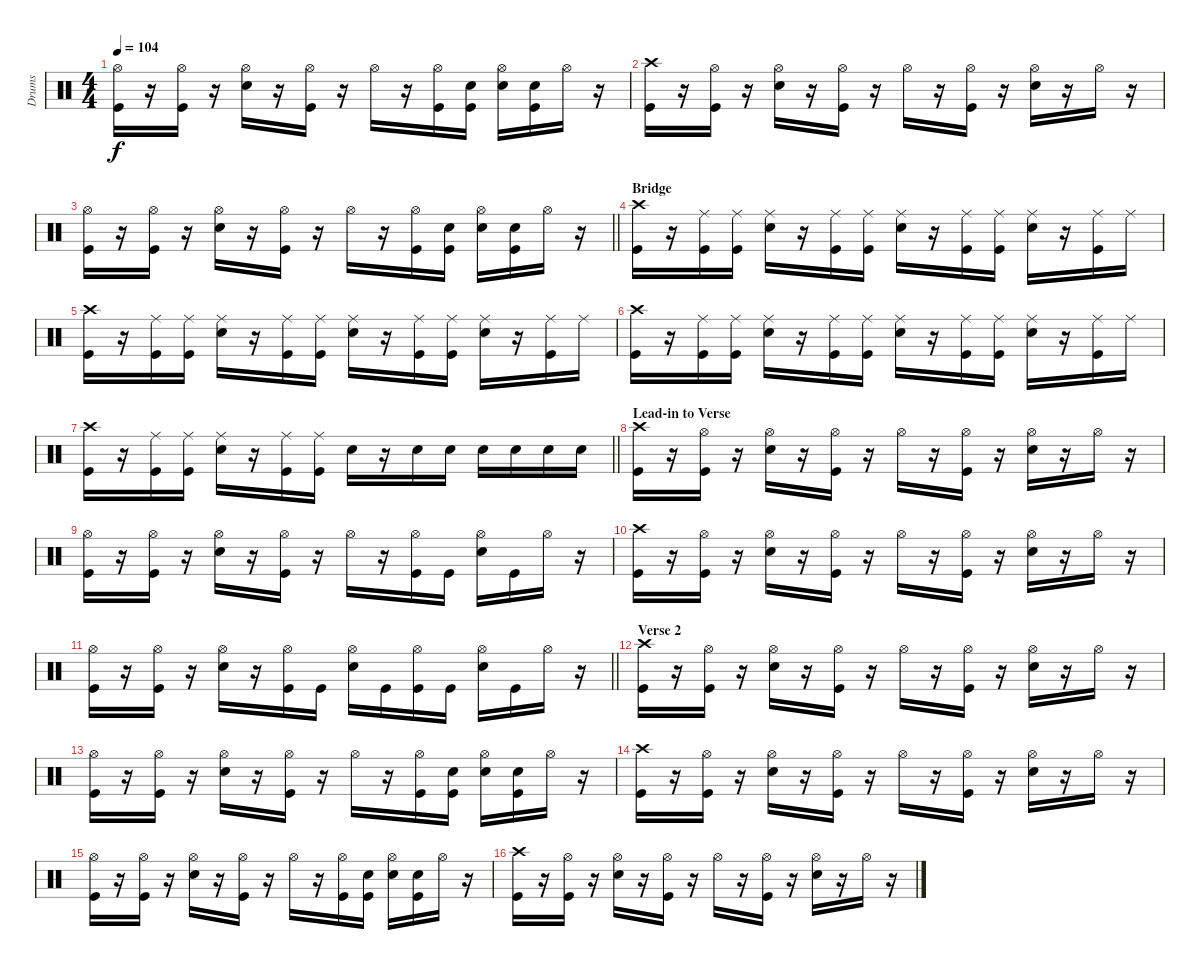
\track ("Drums" "Drums") {instrument percussion}
\staff {score}
\articulation defaults
\ts (4 4)
\tempo 104
\clef neutral
\ks c
("Kick (hit)" "Hi-Hat (open)").16{dy f} r.16 ("Kick (hit)" "Hi-Hat (open)").16 r.16 ("Snare (hit) 2" "Hi-Hat (open)").16 r.16 ("Kick (hit)" "Hi-Hat (open)").16 r.16 "Hi-Hat (open)".16 r.16 ("Kick (hit)" "Hi-Hat (open)").16 ("Snare (hit)" "Kick (hit)").16 ("Snare (hit) 2" "Hi-Hat (open)").16 ("Snare (hit)" "Kick (hit)").16 "Hi-Hat (open)".16 r.16 |
("Kick (hit)" "Crash high (hit)").16 r.16 ("Kick (hit)" "Hi-Hat (open)").16 r.16 ("Snare (hit) 2" "Hi-Hat (open)").16 r.16 ("Kick (hit)" "Hi-Hat (open)").16 r.16 "Hi-Hat (open)".16 r.16 ("Kick (hit)" "Hi-Hat (open)").16 r.16 ("Snare (hit) 2" "Hi-Hat (open)").16 r.16 "Hi-Hat (open)".16 r.16 |
\barLineRight lightlight
("Kick (hit)" "Hi-Hat (open)").16 r.16 ("Kick (hit)" "Hi-Hat (open)").16 r.16 ("Snare (hit) 2" "Hi-Hat (open)").16 r.16 ("Kick (hit)" "Hi-Hat (open)").16 r.16 "Hi-Hat (open)".16 r.16 ("Kick (hit)" "Hi-Hat (open)").16 ("Snare (hit)" "Kick (hit)").16 ("Snare (hit) 2" "Hi-Hat (open)").16 ("Snare (hit)" "Kick (hit)").16 "Hi-Hat (open)".16 r.16 |
\section ("" "Bridge")
("Kick (hit)" "Crash high (hit)").16 r.16 ("Kick (hit)" "Ride (middle)").16 ("Kick (hit)" "Ride (middle)").16 ("Ride (middle)" "Snare (hit) 2").16 r.16 ("Kick (hit)" "Ride (middle)").16 ("Kick (hit)" "Ride (middle)").16 ("Ride (middle)" "Snare (hit) 2").16 r.16 ("Kick (hit)" "Ride (middle)").16 ("Kick (hit)" "Ride (middle)").16 ("Ride (middle)" "Snare (hit) 2").16 r.16 ("Kick (hit)" "Ride (middle)").16 "Ride (middle)".16 |
("Crash high (hit)" "Kick (hit)").16 r.16 ("Kick (hit)" "Ride (middle)").16 ("Kick (hit)" "Ride (middle)").16 ("Ride (middle)" "Snare (hit) 2").16 r.16 ("Kick (hit)" "Ride (middle)").16 ("Kick (hit)" "Ride (middle)").16 ("Ride (middle)" "Snare (hit) 2").16 r.16 ("Kick (hit)" "Ride (middle)").16 ("Kick (hit)" "Ride (middle)").16 ("Ride (middle)" "Snare (hit) 2").16 r.16 ("Kick (hit)" "Ride (middle)").16 "Ride (middle)".16 |
("Crash high (hit)" "Kick (hit)").16 r.16 ("Kick (hit)" "Ride (middle)").16 ("Kick (hit)" "Ride (middle)").16 ("Ride (middle)" "Snare (hit) 2").16 r.16 ("Kick (hit)" "Ride (middle)").16 ("Kick (hit)" "Ride (middle)").16 ("Ride (middle)" "Snare (hit) 2").16 r.16 ("Kick (hit)" "Ride (middle)").16 ("Kick (hit)" "Ride (middle)").16 ("Ride (middle)" "Snare (hit) 2").16 r.16 ("Kick (hit)" "Ride (middle)").16 "Ride (middle)".16 |
\barLineRight lightlight
("Crash high (hit)" "Kick (hit)").16 r.16 ("Kick (hit)" "Ride (middle)").16 ("Kick (hit)" "Ride (middle)").16 ("Ride (middle)" "Snare (hit) 2").16 r.16 ("Kick (hit)" "Ride (middle)").16 ("Kick (hit)" "Ride (middle)").16 "Snare (hit) 2".16 r.16 "Snare (hit) 2".16 "Snare (hit) 2".16 "Snare (hit) 2".16 "Snare (hit) 2".16 "Snare (hit) 2".16 "Snare (hit) 2".16 |
\section ("" "Lead-in to Verse")
("Crash high (hit)" "Kick (hit)").16 r.16 ("Kick (hit)" "Hi-Hat (open)").16 r.16 ("Snare (hit) 2" "Hi-Hat (open)").16 r.16 ("Kick (hit)" "Hi-Hat (open)").16 r.16 "Hi-Hat (open)".16 r.16 ("Kick (hit)" "Hi-Hat (open)").16 r.16 ("Hi-Hat (open)" "Snare (hit) 2").16 r.16 "Hi-Hat (open)".16 r.16 |
("Kick (hit)" "Hi-Hat (open)").16 r.16 ("Kick (hit)" "Hi-Hat (open)").16 r.16 ("Snare (hit) 2" "Hi-Hat (open)").16 r.16 ("Kick (hit)" "Hi-Hat (open)").16 r.16 "Hi-Hat (open)".16 r.16 ("Kick (hit)" "Hi-Hat (open)").16 "Kick (hit)".16 ("Hi-Hat (open)" "Snare (hit) 2").16 "Kick (hit)".16 "Hi-Hat (open)".16 r.16 |
("Kick (hit)" "Crash high (hit)").16 r.16 ("Kick (hit)" "Hi-Hat (open)").16 r.16 ("Snare (hit) 2" "Hi-Hat (open)").16 r.16 ("Kick (hit)" "Hi-Hat (open)").16 r.16 "Hi-Hat (open)".16 r.16 ("Kick (hit)" "Hi-Hat (open)").16 r.16 ("Hi-Hat (open)" "Snare (hit) 2").16 r.16 "Hi-Hat (open)".16 r.16 |
\barLineRight lightlight
("Kick (hit)" "Hi-Hat (open)").16 r.16 ("Kick (hit)" "Hi-Hat (open)").16 r.16 ("Snare (hit) 2" "Hi-Hat (open)").16 r.16 ("Kick (hit)" "Hi-Hat (open)").16 "Kick (hit)".16 ("Hi-Hat (open)" "Snare (hit) 2").16 "Kick (hit)".16 ("Kick (hit)" "Hi-Hat (open)").16 "Kick (hit)".16 ("Hi-Hat (open)" "Snare (hit) 2").16 "Kick (hit)".16 "Hi-Hat (open)".16 r.16 |
\section ("" "Verse 2")
("Crash high (hit)" "Kick (hit)").16 r.16 ("Kick (hit)" "Hi-Hat (open)").16 r.16 ("Snare (hit) 2" "Hi-Hat (open)").16 r.16 ("Kick (hit)" "Hi-Hat (open)").16 r.16 "Hi-Hat (open)".16 r.16 ("Kick (hit)" "Hi-Hat (open)").16 r.16 ("Snare (hit) 2" "Hi-Hat (open)").16 r.16 "Hi-Hat (open)".16 r.16 |
("Kick (hit)" "Hi-Hat (open)").16 r.16 ("Kick (hit)" "Hi-Hat (open)").16 r.16 ("Snare (hit) 2" "Hi-Hat (open)").16 r.16 ("Kick (hit)" "Hi-Hat (open)").16 r.16 "Hi-Hat (open)".16 r.16 ("Kick (hit)" "Hi-Hat (open)").16 ("Snare (hit)" "Kick (hit)").16 ("Snare (hit) 2" "Hi-Hat (open)").16 ("Snare (hit)" "Kick (hit)").16 "Hi-Hat (open)".16 r.16 |
("Kick (hit)" "Crash high (hit)").16 r.16 ("Kick (hit)" "Hi-Hat (open)").16 r.16 ("Snare (hit) 2" "Hi-Hat (open)").16 r.16 ("Kick (hit)" "Hi-Hat (open)").16 r.16 "Hi-Hat (open)".16 r.16 ("Kick (hit)" "Hi-Hat (open)").16 r.16 ("Snare (hit) 2" "Hi-Hat (open)").16 r.16 "Hi-Hat (open)".16 r.16 |
("Kick (hit)" "Hi-Hat (open)").16 r.16 ("Kick (hit)" "Hi-Hat (open)").16 r.16 ("Snare (hit) 2" "Hi-Hat (open)").16 r.16 ("Kick (hit)" "Hi-Hat (open)").16 r.16 "Hi-Hat (open)".16 r.16 ("Kick (hit)" "Hi-Hat (open)").16 ("Snare (hit)" "Kick (hit)").16 ("Snare (hit) 2" "Hi-Hat (open)").16 ("Snare (hit)" "Kick (hit)").16 "Hi-Hat (open)".16 r.16 |
("Crash high (hit)" "Kick (hit)").16 r.16 ("Kick (hit)" "Hi-Hat (open)").16 r.16 ("Snare (hit) 2" "Hi-Hat (open)").16 r.16 ("Kick (hit)" "Hi-Hat (open)").16 r.16 "Hi-Hat (open)".16 r.16 ("Kick (hit)" "Hi-Hat (open)").16 r.16 ("Snare (hit) 2" "Hi-Hat (open)").16 r.16 "Hi-Hat (open)".16 r.16
